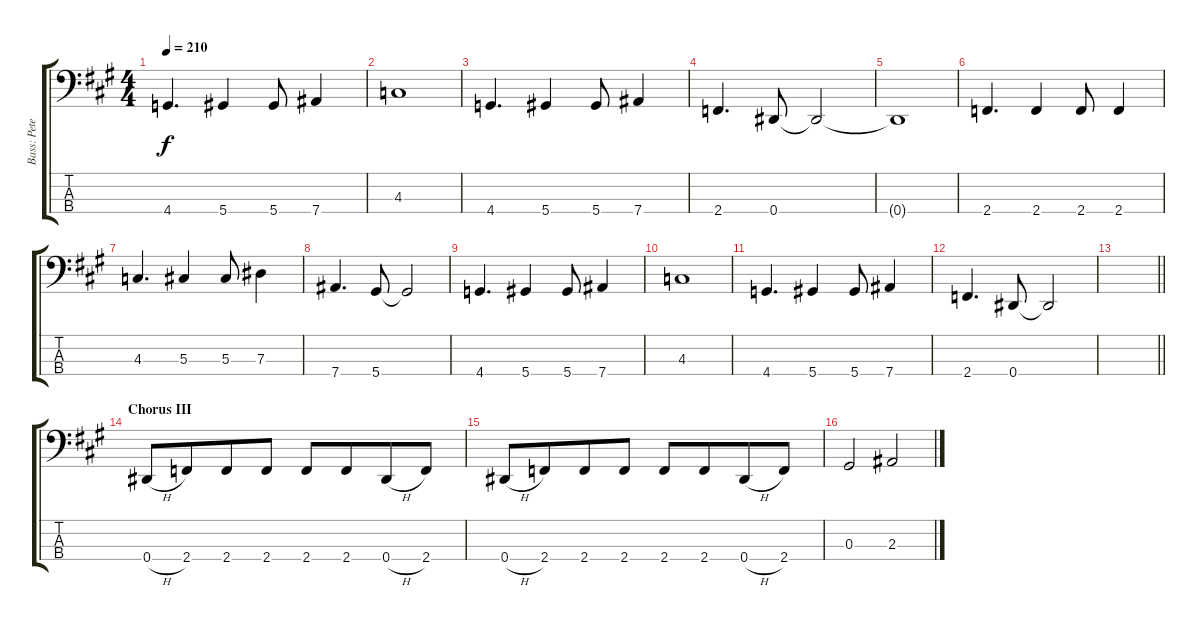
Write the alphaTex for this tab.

\track ("Bass: Peter" "Bass: Pete") {instrument electricbassfinger}
\staff {score tabs}
\tuning (Gb2 Db2 Ab1 Eb1) {hide}
\ts (4 4)
\tempo 210
\clef f4
\ks a
4.4.4{d dy f} 5.4.4 5.4.8 7.4.4 |
4.3.1 |
4.4.4{d} 5.4.4 5.4.8 7.4.4 |
2.4.4{d} 0.4.8 0.4{t}.2 |
0.4{t}.1 |
2.4.4{d} 2.4.4 2.4.8 2.4.4 |
4.3.4{d} 5.3.4 5.3.8 7.3.4 |
7.4.4{d} 5.4.8 5.4{t}.2 |
4.4.4{d} 5.4.4 5.4.8 7.4.4 |
4.3.1 |
4.4.4{d} 5.4.4 5.4.8 7.4.4 |
2.4.4{d} 0.4.8 0.4{t}.2 |
\barLineRight lightlight
|
\section ("" "Chorus III")
0.4{h}.8 2.4.8{beam merge} 2.4.8 2.4.8 2.4.8 2.4.8{beam merge} 0.4{h}.8 2.4.8 |
0.4{h}.8 2.4.8{beam merge} 2.4.8 2.4.8 2.4.8 2.4.8{beam merge} 0.4{h}.8 2.4.8 |
0.3.2 2.3.2
